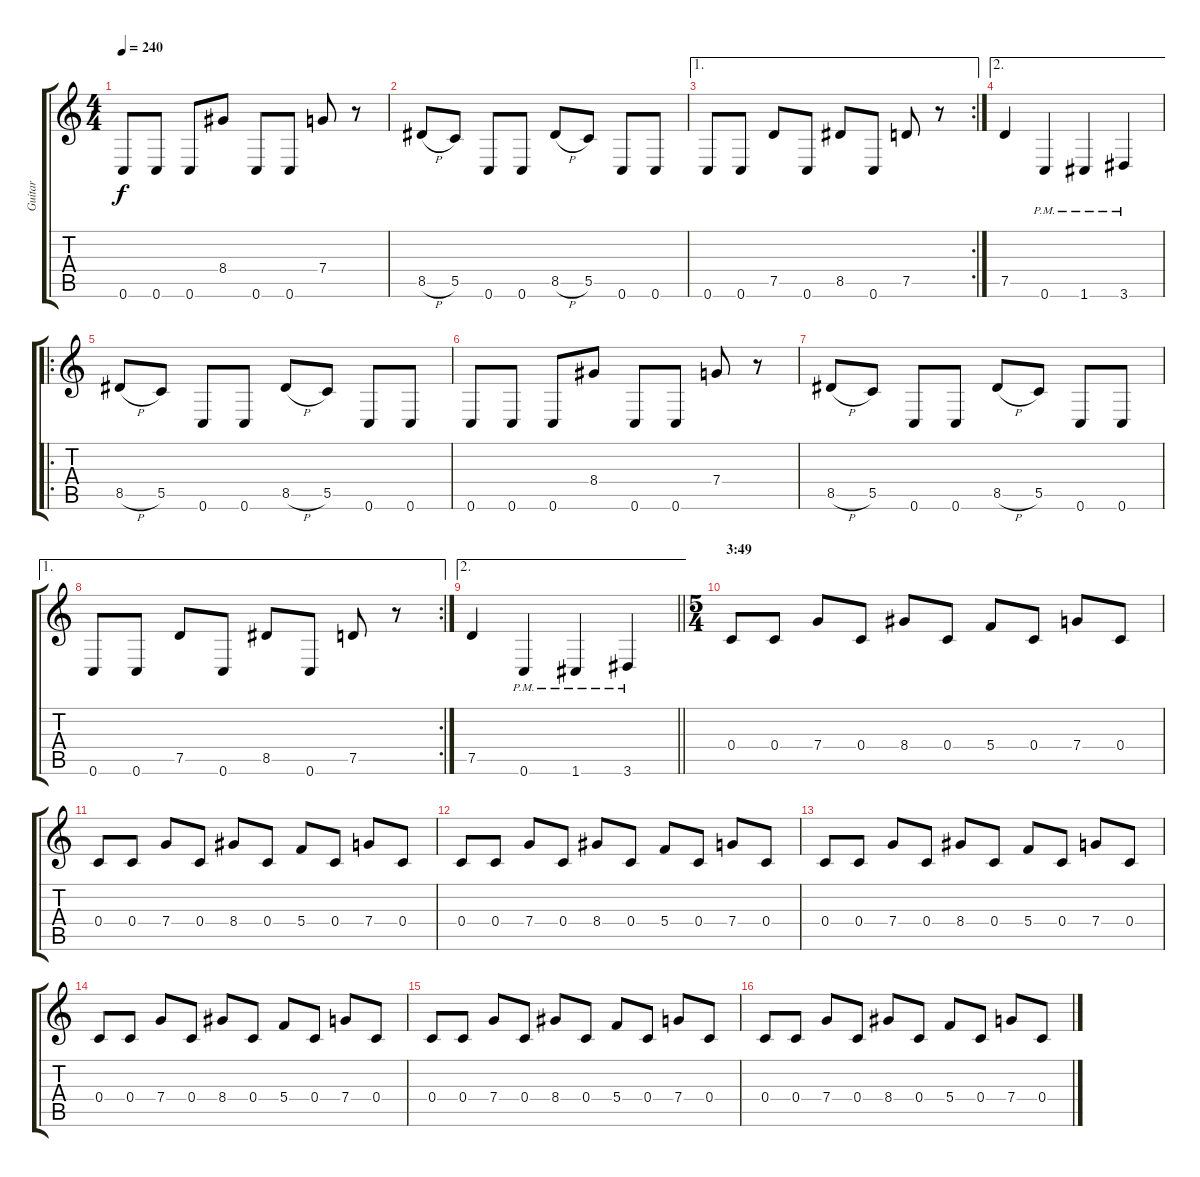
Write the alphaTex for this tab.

\track ("Guitar" "Guitar") {instrument distortionguitar}
\staff {score tabs}
\tuning (D4 A3 F3 C3 G2 C2) {hide}
\ts (4 4)
\tempo 240
\clef g2
\ks c
0.6.8{dy f} 0.6.8 0.6.8 8.4.8 0.6.8 0.6.8 7.4.8 r.8 |
8.5{h}.8 5.5.8 0.6.8 0.6.8 8.5{h}.8 5.5.8 0.6.8 0.6.8 |
\ae 1
\rc 2
0.6.8 0.6.8 7.5.8 0.6.8 8.5.8 0.6.8 7.5.8 r.8 |
\ae 2
7.5.4 0.6{pm}.4 1.6{pm}.4 3.6{pm}.4 |
\ro
8.5{h}.8 5.5.8 0.6.8 0.6.8 8.5{h}.8 5.5.8 0.6.8 0.6.8 |
0.6.8 0.6.8 0.6.8 8.4.8 0.6.8 0.6.8 7.4.8 r.8 |
8.5{h}.8 5.5.8 0.6.8 0.6.8 8.5{h}.8 5.5.8 0.6.8 0.6.8 |
\ae 1
\rc 2
0.6.8 0.6.8 7.5.8 0.6.8 8.5.8 0.6.8 7.5.8 r.8 |
\ae 2
\barLineRight lightlight
7.5.4 0.6{pm}.4 1.6{pm}.4 3.6{pm}.4 |
\ts (5 4)
\section ("" "3:49")
0.4.8 0.4.8 7.4.8 0.4.8 8.4.8 0.4.8 5.4.8 0.4.8 7.4.8 0.4.8 |
0.4.8 0.4.8 7.4.8 0.4.8 8.4.8 0.4.8 5.4.8 0.4.8 7.4.8 0.4.8 |
0.4.8 0.4.8 7.4.8 0.4.8 8.4.8 0.4.8 5.4.8 0.4.8 7.4.8 0.4.8 |
0.4.8 0.4.8 7.4.8 0.4.8 8.4.8 0.4.8 5.4.8 0.4.8 7.4.8 0.4.8 |
0.4.8 0.4.8 7.4.8 0.4.8 8.4.8 0.4.8 5.4.8 0.4.8 7.4.8 0.4.8 |
0.4.8 0.4.8 7.4.8 0.4.8 8.4.8 0.4.8 5.4.8 0.4.8 7.4.8 0.4.8 |
0.4.8 0.4.8 7.4.8 0.4.8 8.4.8 0.4.8 5.4.8 0.4.8 7.4.8 0.4.8
